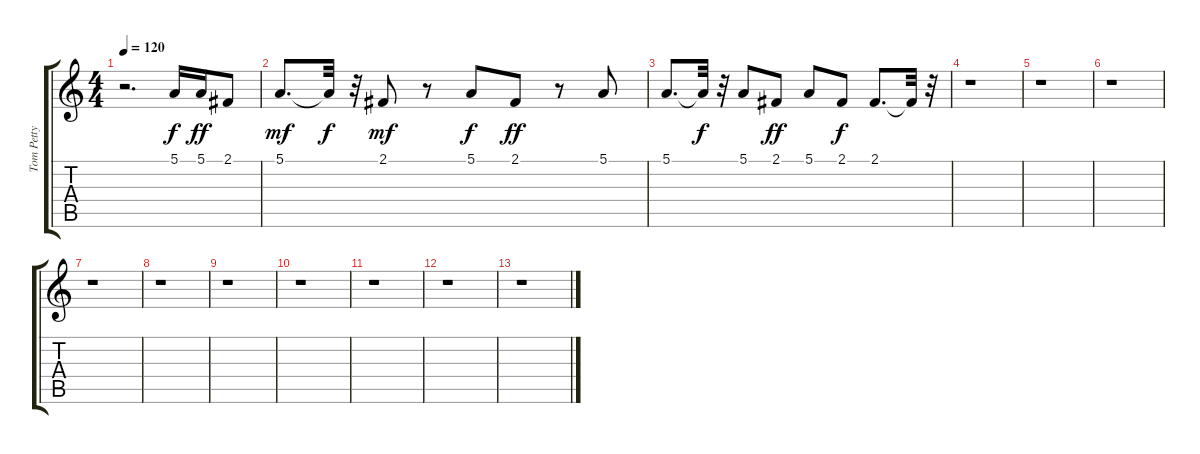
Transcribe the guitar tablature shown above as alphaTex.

\track ("Tom Petty Melody (clavinet)" "Tom Petty ") {instrument clavinet}
\staff {score tabs}
\tuning (E4 B3 G3 D3 A2 E2) {hide}
\ts (4 4)
\tempo 120
\clef g2
\ks c
r.2{d dy f} 5.1.16 5.1.16{dy ff} 2.1.8 |
5.1.8{d dy mf} 5.1{t}.32{dy f} r.32 2.1.8{dy mf} r.8 5.1.8{dy f} 2.1.8{dy ff} r.8 5.1.8 |
5.1.8{d} 5.1{t}.32{dy f} r.32 5.1.8 2.1.8{dy ff} 5.1.8 2.1.8{dy f} 2.1.8{d} 2.1{t}.32 r.32 |
r.1 |
r.1 |
r.1 |
r.1 |
r.1 |
r.1 |
r.1 |
r.1 |
r.1 |
r.1
